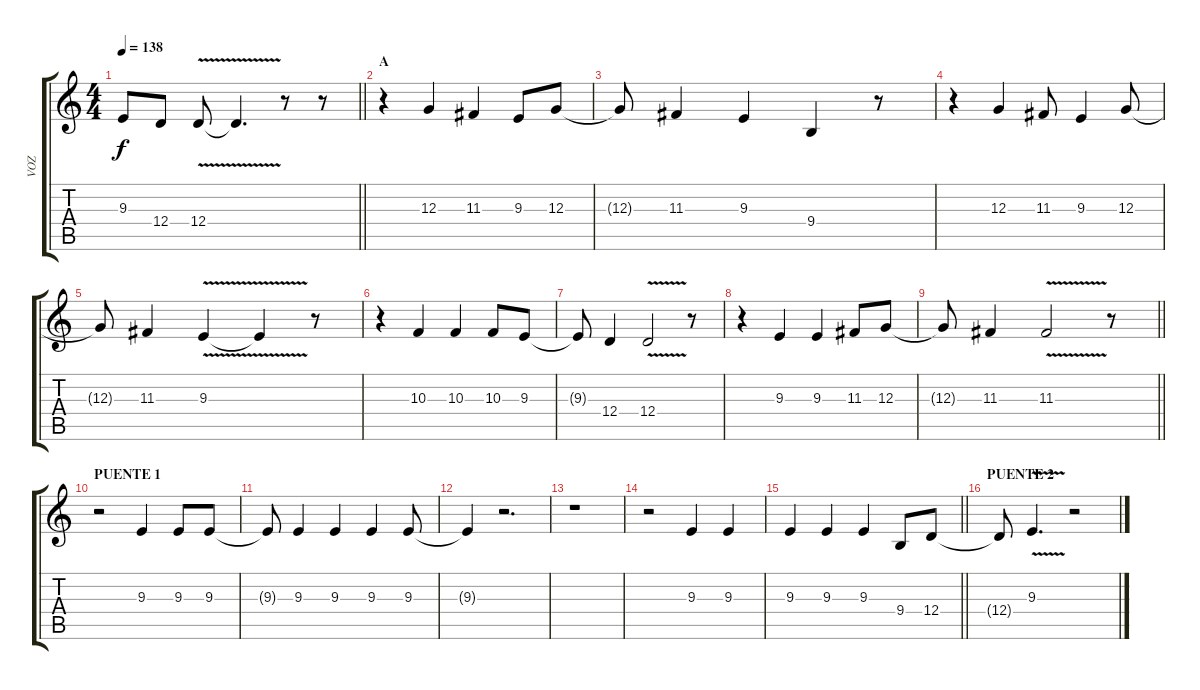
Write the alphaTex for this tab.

\track ("VOZ" "VOZ") {instrument flute}
\staff {score tabs}
\tuning (E4 B3 G3 D3 A2 E2) {hide}
\ts (4 4)
\tempo 138
\clef g2
\barLineRight lightlight
\ks c
9.3{t}.8{dy f} 12.4.8 12.4{v}.8 12.4{t}.4{d} r.8 r.8 |
\section ("" "A")
r.4 12.3.4 11.3.4 9.3.8 12.3.8 |
12.3{t}.8 11.3.4 9.3.4 9.4.4 r.8 |
r.4 12.3.4 11.3.8 9.3.4 12.3.8 |
12.3{t}.8 11.3.4 9.3{v}.4 9.3{t}.4 r.8 |
r.4 10.3.4 10.3.4 10.3.8 9.3.8 |
9.3{t}.8 12.4.4 12.4{v}.2 r.8 |
r.4 9.3.4 9.3.4 11.3.8 12.3.8 |
\barLineRight lightlight
12.3{t}.8 11.3.4 11.3{v}.2 r.8 |
\section ("" "PUENTE 1")
r.2 9.3.4 9.3.8 9.3.8 |
9.3{t}.8 9.3.4 9.3.4 9.3.4 9.3.8 |
9.3{t}.4 r.2{d} |
r.1 |
r.2 9.3.4 9.3.4 |
\barLineRight lightlight
9.3.4 9.3.4 9.3.4 9.4.8 12.4.8 |
\section ("" "PUENTE 2")
12.4{t}.8 9.3{v}.4{d} r.2
